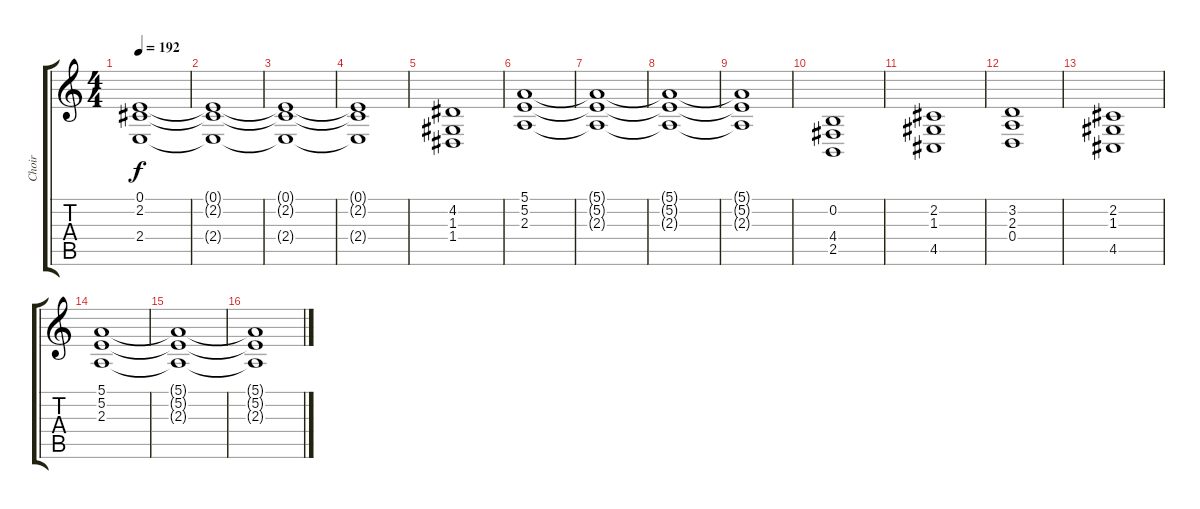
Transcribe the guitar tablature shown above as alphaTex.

\track ("Choir" "Choir") {instrument choiraahs}
\staff {score tabs}
\tuning (E4 B3 G3 D3 A2 E2) {hide}
\ts (4 4)
\tempo 192
\clef g2
\ks c
(0.1 2.2{t} 2.4).1{dy f} |
(0.1{t} 2.2{t} 2.4{t}).1 |
(0.1{t} 2.2{t} 2.4{t}).1 |
(0.1{t} 2.2{t} 2.4{t}).1 |
(4.2 1.3 1.4).1 |
(5.1 5.2 2.3).1 |
(5.1{t} 5.2{t} 2.3{t}).1 |
(5.1{t} 5.2{t} 2.3{t}).1 |
(5.1{t} 5.2{t} 2.3{t}).1 |
(0.2 4.4 2.5).1 |
(2.2 1.3 4.5).1 |
(3.2 2.3 0.4).1 |
(2.2 1.3 4.5).1 |
(5.1 5.2 2.3).1 |
(5.1{t} 5.2{t} 2.3{t}).1 |
(5.1{t} 5.2{t} 2.3{t}).1
